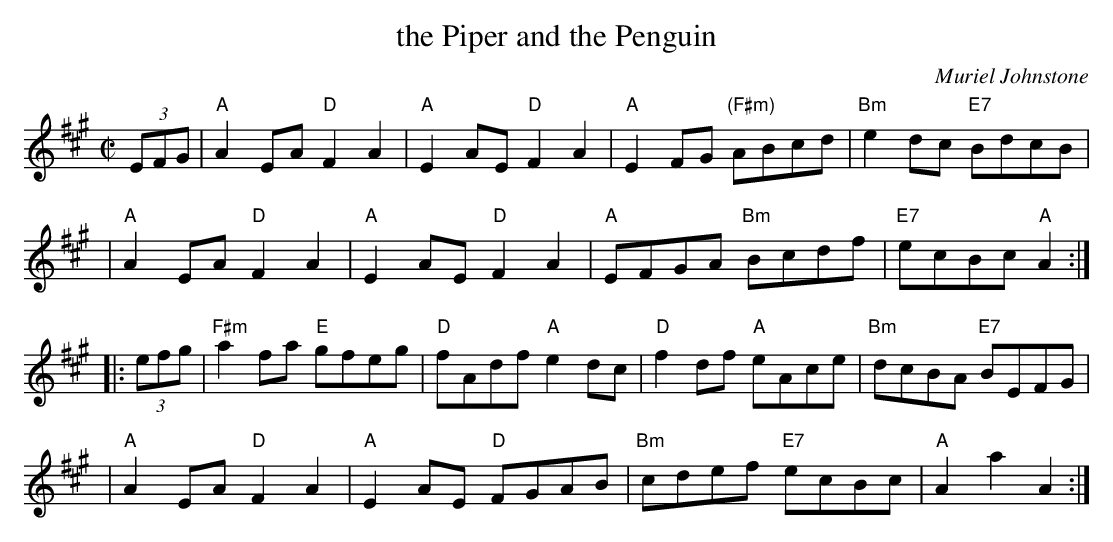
X:1
T: the Piper and the Penguin
C: Muriel Johnstone
M: C|
L: 1/8
K: A
(3EFG \
| "A"A2EA "D"F2A2 | "A"E2AE "D"F2A2 | "A"E2FG "(F#m)"ABcd | "Bm"e2dc "E7"BdcB |
| "A"A2EA "D"F2A2 | "A"E2AE "D"F2A2 | "A"EFGA "Bm"Bcdf | "E7"ecBc "A"A2 :|
|: (3efg \
| "F#m"a2fa "E"gfeg | "D"fAdf "A"e2dc | "D"f2df "A"eAce | "Bm"dcBA "E7"BEFG |
| "A"A2EA "D"F2A2 | "A"E2AE "D"FGAB | "Bm"cdef "E7"ecBc | "A"A2a2 A2 :|
